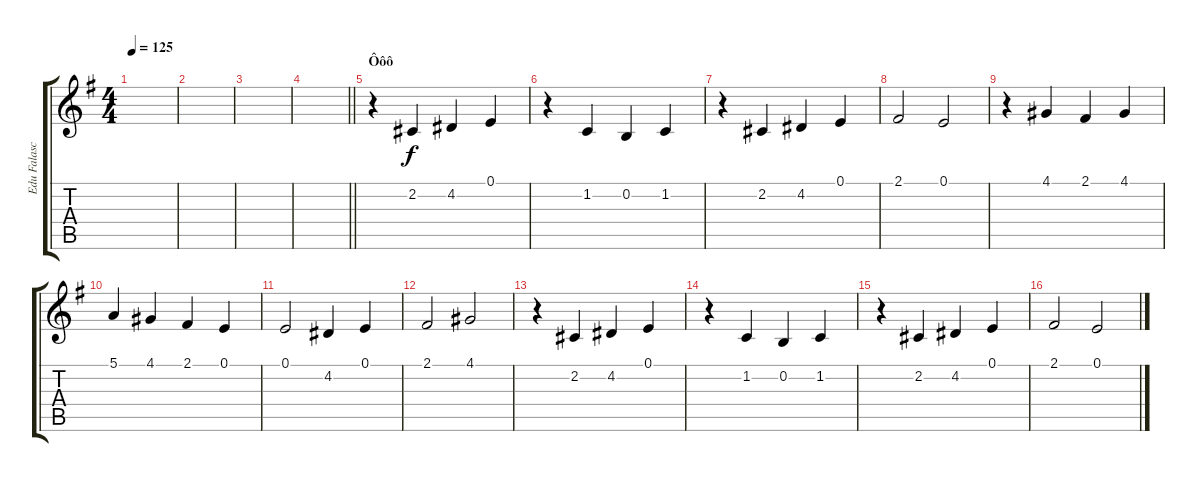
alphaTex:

\track ("Edu Falaschi" "Edu Falasc") {instrument clarinet}
\staff {score tabs}
\tuning (E4 B3 G3 D3 A2 E2) {hide}
\ts (4 4)
\tempo 125
\clef g2
\ks eminor
|
|
|
\barLineRight lightlight
|
\section ("" "Ôôô")
r.4{volume 13} 2.2.4 4.2.4 0.1.4 |
r.4 1.2.4 0.2.4 1.2.4 |
r.4 2.2.4 4.2.4 0.1.4 |
2.1.2 0.1.2 |
r.4 4.1.4 2.1.4 4.1.4 |
5.1.4 4.1.4 2.1.4 0.1.4 |
0.1.2 4.2.4 0.1.4 |
2.1.2 4.1.2 |
r.4{volume 13} 2.2.4 4.2.4 0.1.4 |
r.4 1.2.4 0.2.4 1.2.4 |
r.4 2.2.4 4.2.4 0.1.4 |
2.1.2 0.1.2
